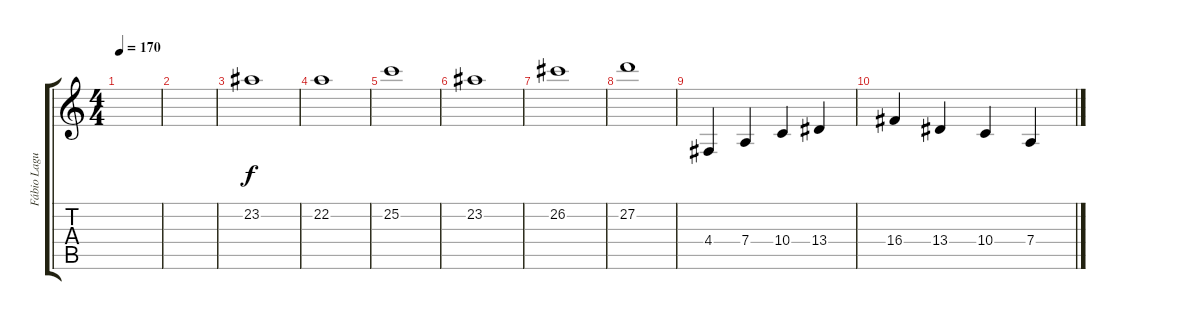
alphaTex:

\track ("Fábio Laguna" "Fábio Lagu") {instrument stringensemble1}
\staff {score tabs}
\tuning (E4 B3 G3 D3 A2 E2) {hide}
\ts (4 4)
\tempo 170
\clef g2
\ks c
|
|
23.2.1 |
22.2.1 |
25.2.1 |
23.2.1 |
26.2.1 |
27.2.1 |
4.4.4 7.4.4 10.4.4 13.4.4 |
16.4.4 13.4.4 10.4.4 7.4.4
